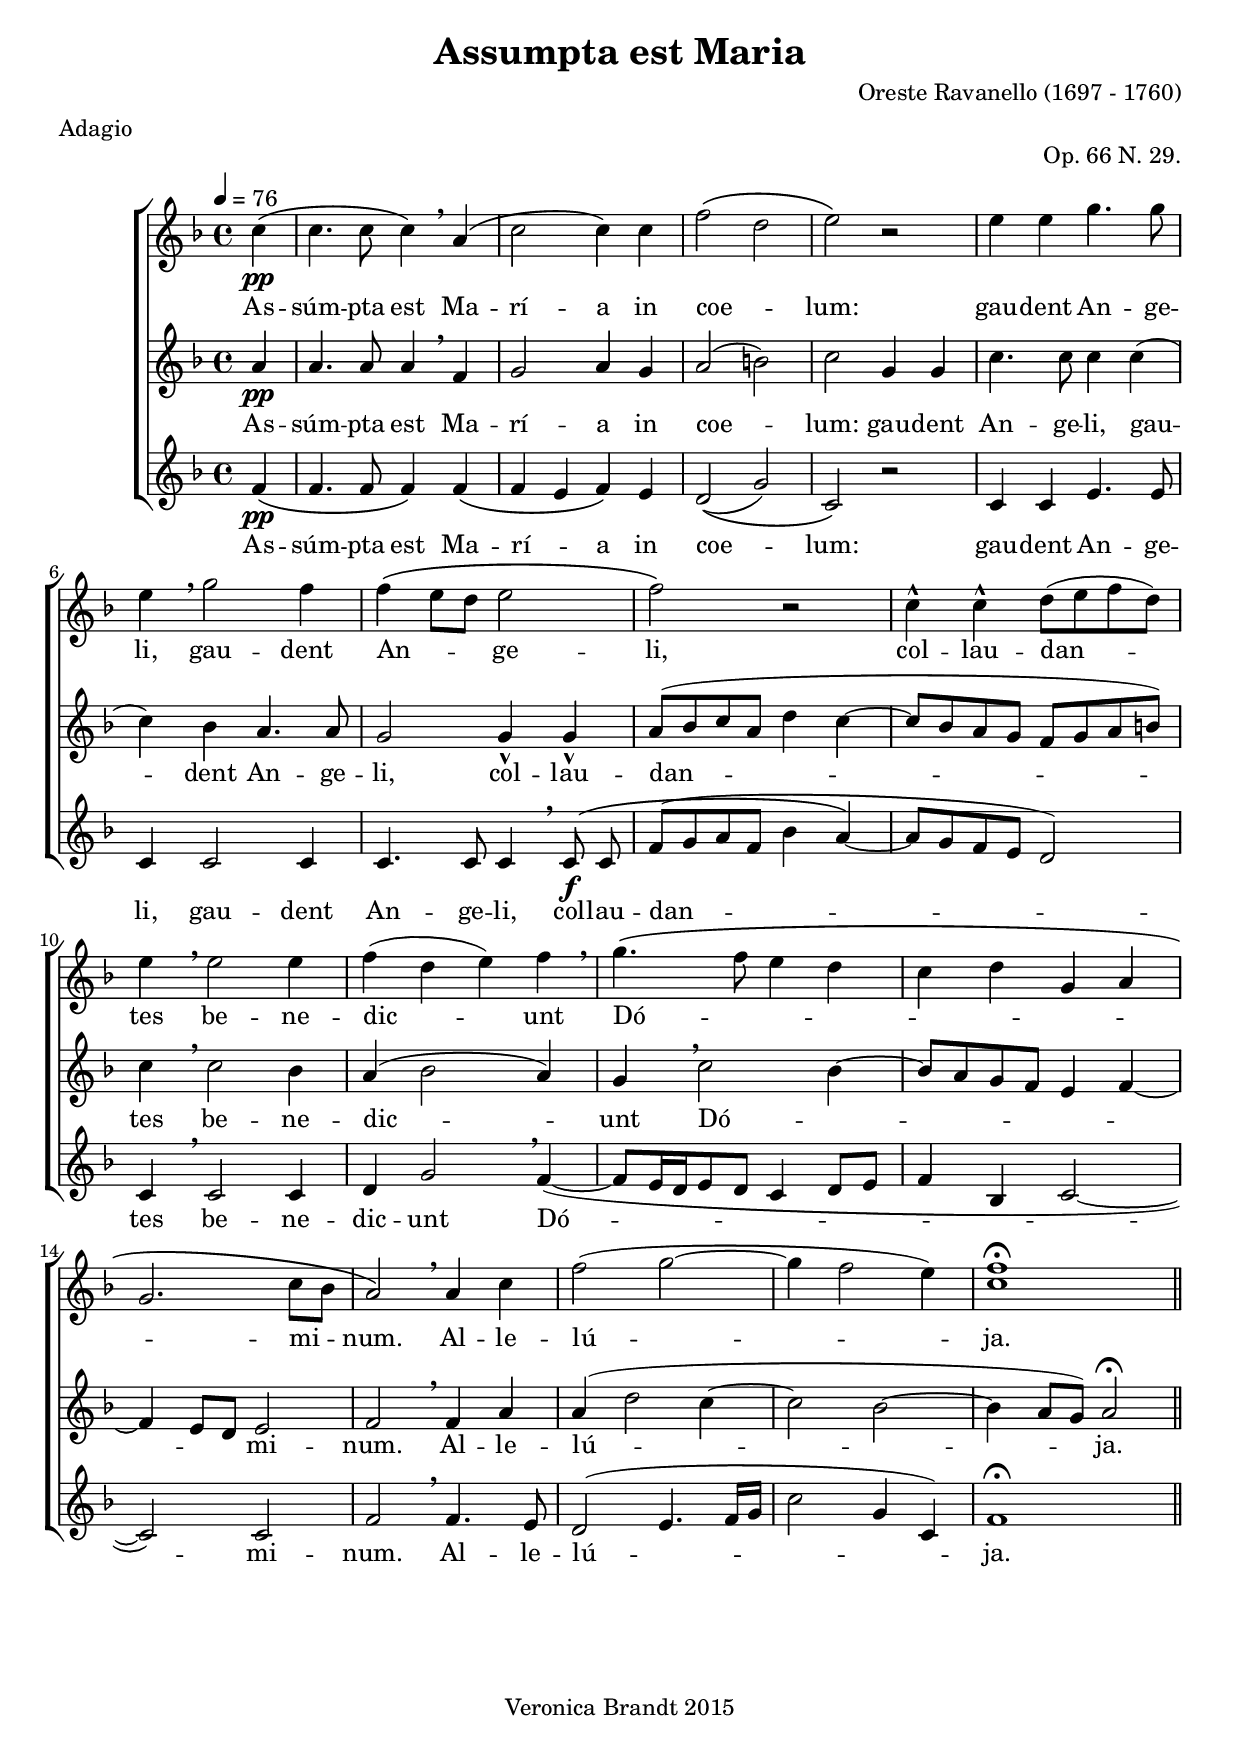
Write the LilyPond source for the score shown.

\version "2.18.0"
\paper {
 system-count = #4
}
\header {
        composer = "Oreste Ravanello (1697 - 1760)"
        opus = "Op. 66 N. 29."
        meter = "Adagio"
	crossRefNumber = "1"
	footnotes = ""
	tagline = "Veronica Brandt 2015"
	title = "Assumpta est Maria"
}
wordsBVA = \lyricmode {
As -- súm -- pta est Ma -- rí -- a in coe -- lum:
gau -- dent An -- ge -- li,
gau -- dent An -- ge -- li,
col -- lau -- dan -- tes
be -- ne -- dic -- unt Dó -- mi -- num.
Al -- le -- lú -- ja.
}
voiceB =  \relative c'' {
\clef treble
\partial 4
c4\(\pp c4. c8 c4\) \breathe a4\( c2 c4\) c f2\( \melisma d \melismaEnd
e\) r2 e4 e g4. g8 e4 \breathe g2 f4
f\( \melisma e8[ d] \melismaEnd e2 f\) r2 c4-^ c-^ d8[( e f d])
e4 \breathe e2 e4 f( d e) f \breathe g4.\( \melisma f8 e4 d 
c d g, a g2. \melismaEnd c8[ bes] a2\) \breathe a4 c
f2( g2~ g4 f2 e4) <f c>1\fermata
 \bar "||"
}
voiceC =  \relative c'' {
\clef "treble"
a4\pp a4. a8 a4 \breathe f g2 a4 g a2( b)
c2 g4 g c4. c8 c4 c( c) bes a4. a8 
g2 g4-^ g-^ a8([ bes c a] d4 c~ c8[ bes a g] f[ g a b])
c4 \breathe c2 bes4 a4( bes2 a4) g \breathe c2 \melisma bes4~
bes8[ a g f] e4 f~ f e8[ d] \melismaEnd e2 f \breathe f4 a
a( d2 c4~ c2 bes~ bes4 a8[ g]) a2\fermata \bar "||"
}
voiceD = \relative c' {
\clef "treble"
f4\(\pp f4. f8 f4\) f4\( f \melisma e \melismaEnd f \) e d2\(( g) 
c,\) r2 c4 c e4. e8 c4 c2 c4 
c4. c8 c4 \breathe c8\f\( c8 f([ g a f] bes4 a~\) a8[ g f e] d2)
c4 \breathe c2 c4 d4 g2 \breathe f4~ ( f8[ e16 d e8 d] c4 d8[ e]
f4 bes, c2~ c2 ) c2 f2 \breathe f4. e8
d2( e4. f16[ g] c2 g4 c,) f1\fermata 
}
voicedefault =  {
 %  Time
 \time 4/4 %  Tempo
\tempo 4=76
 % %staves [(1 2) 3]
 %  Key 
 \key f \major %  Parentheses mean to tie the notes together
    \autoBeamOff
}

\score{
 \new ChoirStaff
    <<
     \new Staff = "troubles" <<
      \set Staff.midiInstrument = #"choir aahs"
        \new Voice = "sops" \with {
midiMinimumVolume = #0.7
midiMaximumVolume = #1.0
} {
	    \voicedefault
	    \voiceB 
	}
>>
\new Lyrics = "sops"
\new Staff = "altos" <<
      \set Staff.midiInstrument = #"choir aahs"
        \new Voice = "altos"  \with {
midiMinimumVolume = #0.7
midiMaximumVolume = #1.0
}{
	    \voicedefault
	    \voiceC 
	}
      >>
      \new Lyrics = "altos"
     \new Staff = "bottoms" <<
      \set Staff.midiInstrument = #"choir aahs"
       \new Voice = "deeps"  \with {
midiMinimumVolume = #0.7
midiMaximumVolume = #1.0
}{
	    \voicedefault
	    \voiceD  
	}
     >>
\new Lyrics = "deeps"
 \context Lyrics = "sops" \lyricsto "sops" \wordsBVA
  \context Lyrics = "altos" \lyricsto "altos" \wordsBVA
\context Lyrics = "deeps" \lyricsto "deeps" \wordsBVA
    >>
	\layout {
	}
	\midi {
         \context {
           \Staff
           \remove "Staff_performer"
         }
         \context {
           \Voice
           \consists "Staff_performer"
         }
        }
}
